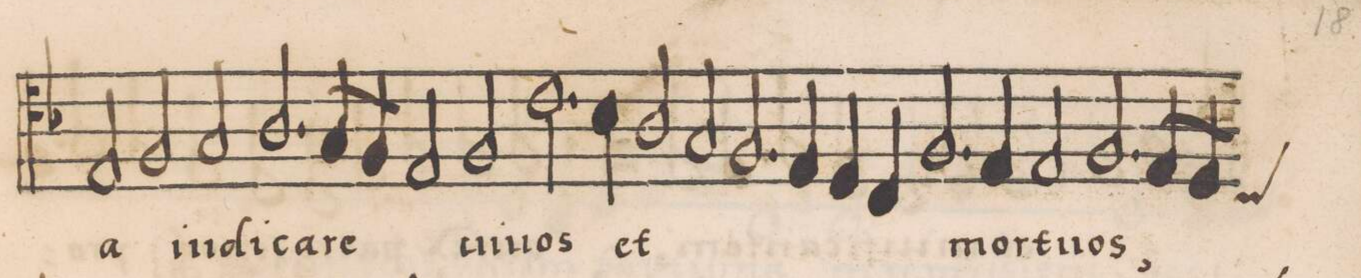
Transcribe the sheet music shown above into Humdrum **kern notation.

**kern	**text
*I"TENOR	*
*clefC4	*
*k[b-]	*
*M2/1	*
2E/	-a
=137-	=137-
2F/	iu-
2G/	-di-
2.A/	-ca-
8G/L	-re
8F/J	.
=138-	=138-
2E/	.
2F/	ui-
2.c\	-uos
4B-\	.
=139-	=139-
2A/	et
2G/	.
2.F/	.
4E/	.
=140-	=140-
4D/	.
4C/	.
2.F/	mor-
4E/	.
2E/	-tu-
=141-	=141-
2.F/	-os,
8E/L	.
8D/J	.
*custos:C	*
1C	.
=142-	=142-
*-	*-
